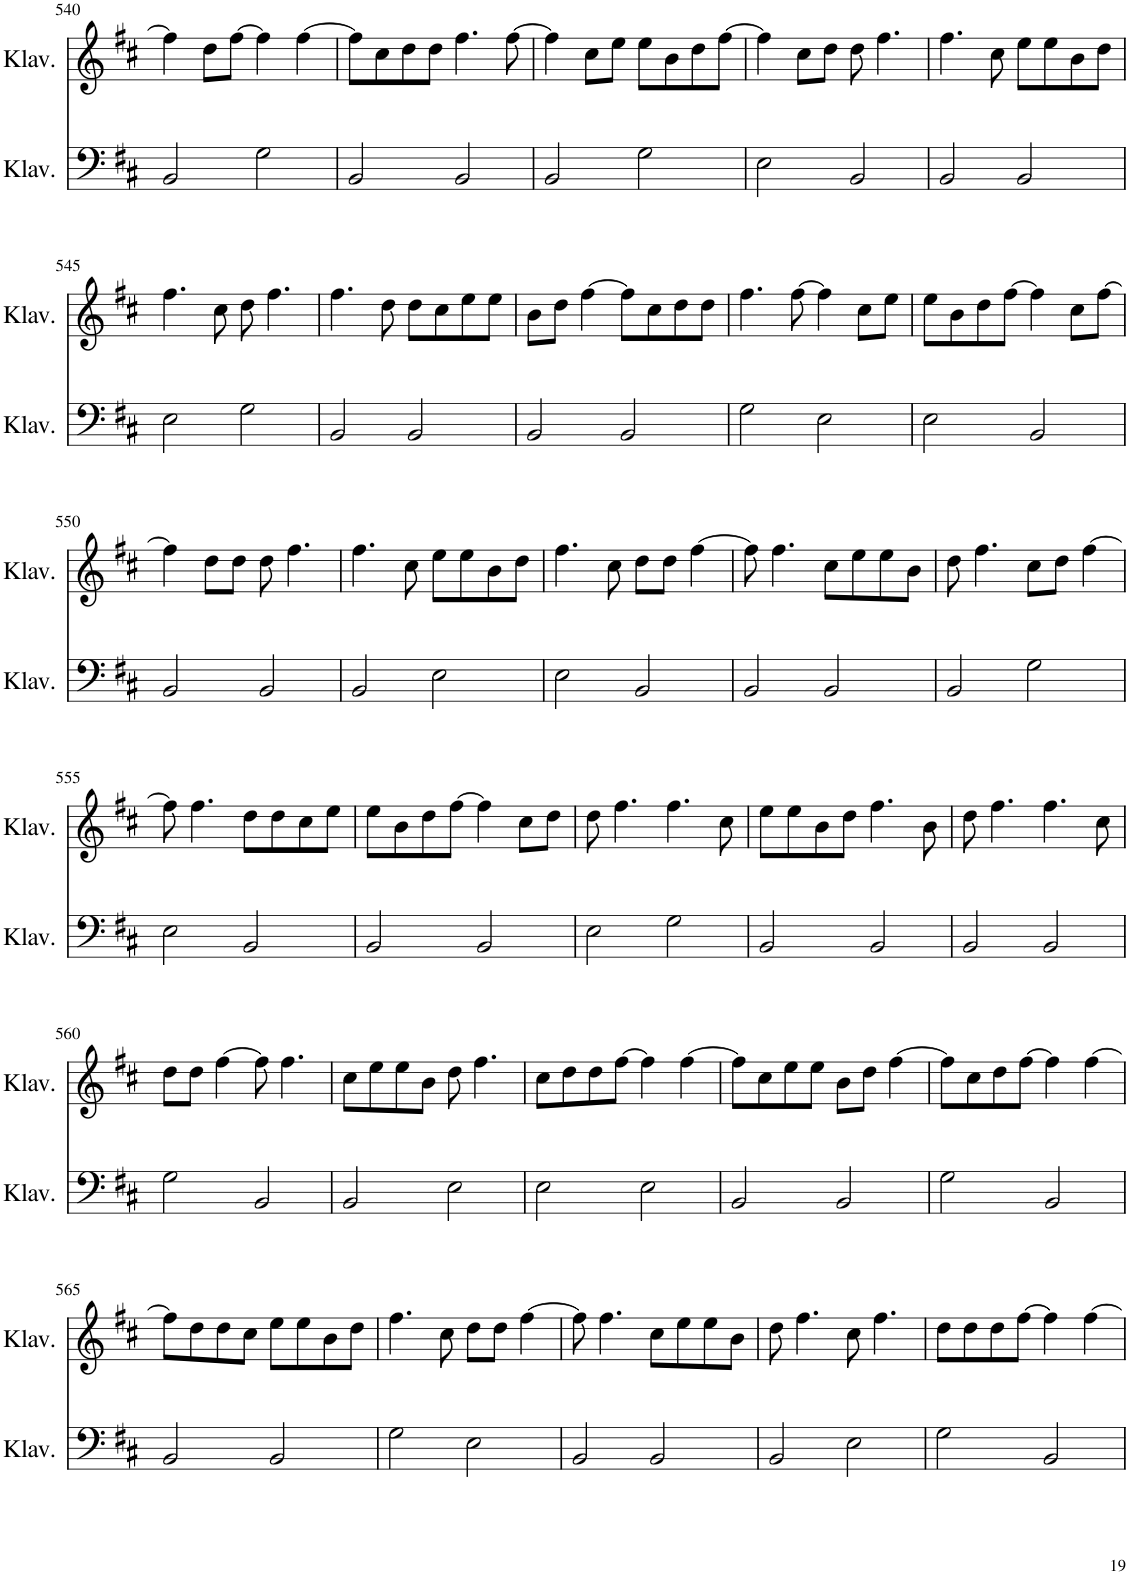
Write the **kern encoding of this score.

**kern	**kern
*part2	*part1
*staff2	*staff1
*I"Klavier	*I"Klavier
*I'Klav.	*I'Klav.
!!LO:PB:g=z
*clefF4	*clefG2
*k[f#c#]	*k[f#c#]
*M4/4	*M4/4
=540	=540
2BB/	4ff#\]
.	8dd\L
.	[8ff#\J
2G\	4ff#\]
.	[4ff#\
=541	=541
2BB/	8ff#\L]
.	8cc#\
.	8dd\
.	8dd\J
2BB/	4.ff#\
.	[8ff#\
=542	=542
2BB/	4ff#\]
.	8cc#\L
.	8ee\J
2G\	8ee\L
.	8b\
.	8dd\
.	[8ff#\J
=543	=543
2E\	4ff#\]
.	8cc#\L
.	8dd\J
2BB/	8dd\
.	4.ff#\
=544	=544
2BB/	4.ff#\
.	8cc#\
2BB/	8ee\L
.	8ee\
.	8b\
.	8dd\J
!!LO:LB:g=z
=545	=545
2E\	4.ff#\
.	8cc#\
2G\	8dd\
.	4.ff#\
=546	=546
2BB/	4.ff#\
.	8dd\
2BB/	8dd\L
.	8cc#\
.	8ee\
.	8ee\J
=547	=547
2BB/	8b\L
.	8dd\J
.	[4ff#\
2BB/	8ff#\L]
.	8cc#\
.	8dd\
.	8dd\J
=548	=548
2G\	4.ff#\
.	[8ff#\
2E\	4ff#\]
.	8cc#\L
.	8ee\J
=549	=549
2E\	8ee\L
.	8b\
.	8dd\
.	[8ff#\J
2BB/	4ff#\]
.	8cc#\L
.	[8ff#\J
!!LO:LB:g=z
=550	=550
2BB/	4ff#\]
.	8dd\L
.	8dd\J
2BB/	8dd\
.	4.ff#\
=551	=551
2BB/	4.ff#\
.	8cc#\
2E\	8ee\L
.	8ee\
.	8b\
.	8dd\J
=552	=552
2E\	4.ff#\
.	8cc#\
2BB/	8dd\L
.	8dd\J
.	[4ff#\
=553	=553
2BB/	8ff#\]
.	4.ff#\
2BB/	8cc#\L
.	8ee\
.	8ee\
.	8b\J
=554	=554
2BB/	8dd\
.	4.ff#\
2G\	8cc#\L
.	8dd\J
.	[4ff#\
!!LO:LB:g=z
=555	=555
2E\	8ff#\]
.	4.ff#\
2BB/	8dd\L
.	8dd\
.	8cc#\
.	8ee\J
=556	=556
2BB/	8ee\L
.	8b\
.	8dd\
.	[8ff#\J
2BB/	4ff#\]
.	8cc#\L
.	8dd\J
=557	=557
2E\	8dd\
.	4.ff#\
2G\	4.ff#\
.	8cc#\
=558	=558
2BB/	8ee\L
.	8ee\
.	8b\
.	8dd\J
2BB/	4.ff#\
.	8b\
=559	=559
2BB/	8dd\
.	4.ff#\
2BB/	4.ff#\
.	8cc#\
!!LO:LB:g=z
=560	=560
2G\	8dd\L
.	8dd\J
.	[4ff#\
2BB/	8ff#\]
.	4.ff#\
=561	=561
2BB/	8cc#\L
.	8ee\
.	8ee\
.	8b\J
2E\	8dd\
.	4.ff#\
=562	=562
2E\	8cc#\L
.	8dd\
.	8dd\
.	[8ff#\J
2E\	4ff#\]
.	[4ff#\
=563	=563
2BB/	8ff#\L]
.	8cc#\
.	8ee\
.	8ee\J
2BB/	8b\L
.	8dd\J
.	[4ff#\
=564	=564
2G\	8ff#\L]
.	8cc#\
.	8dd\
.	[8ff#\J
2BB/	4ff#\]
.	[4ff#\
!!LO:LB:g=z
=565	=565
2BB/	8ff#\L]
.	8dd\
.	8dd\
.	8cc#\J
2BB/	8ee\L
.	8ee\
.	8b\
.	8dd\J
=566	=566
2G\	4.ff#\
.	8cc#\
2E\	8dd\L
.	8dd\J
.	[4ff#\
=567	=567
2BB/	8ff#\]
.	4.ff#\
2BB/	8cc#\L
.	8ee\
.	8ee\
.	8b\J
=568	=568
2BB/	8dd\
.	4.ff#\
2E\	8cc#\
.	4.ff#\
=569	=569
2G\	8dd\L
.	8dd\
.	8dd\
.	[8ff#\J
2BB/	4ff#\]
.	[4ff#\
=	=
*-	*-
